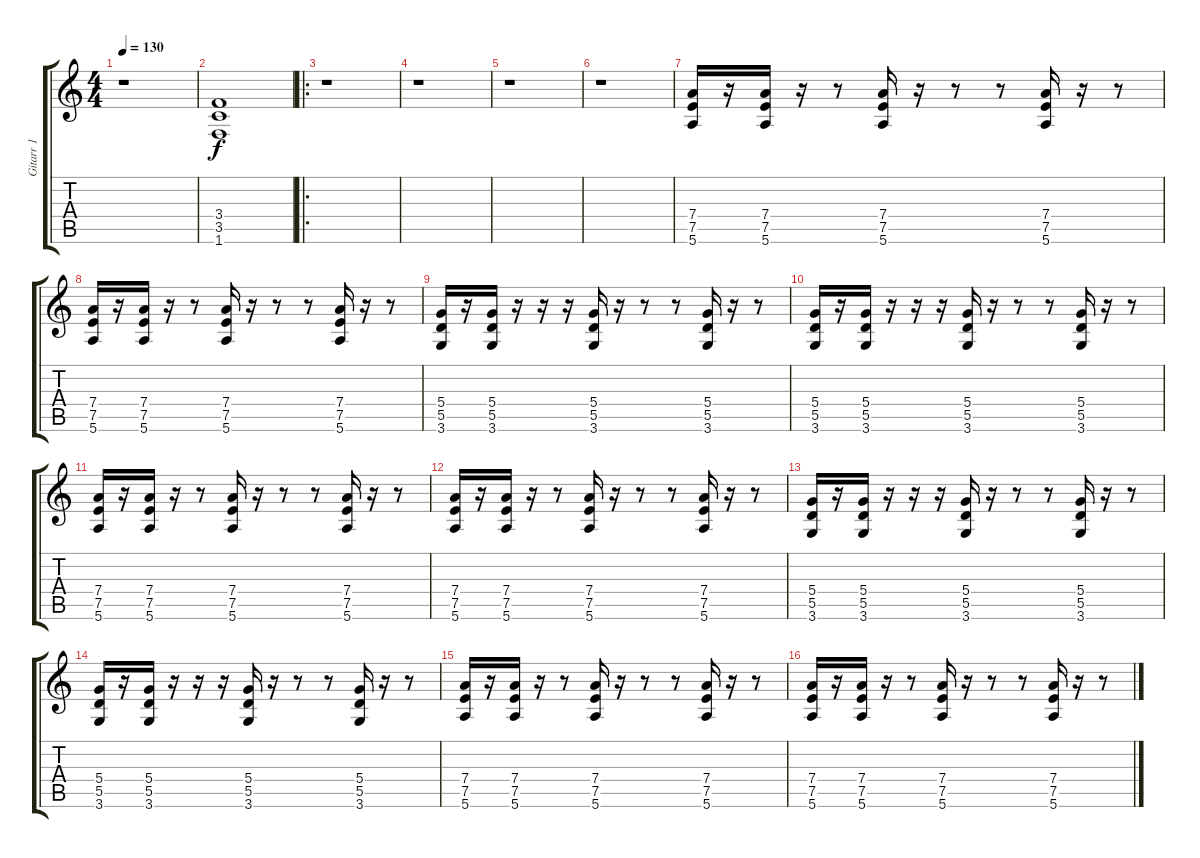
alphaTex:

\track ("Gitarr 1" "Gitarr 1") {instrument distortionguitar}
\staff {score tabs}
\tuning (E4 B3 G3 D3 A2 E2) {hide}
\ts (4 4)
\tempo 130
\clef g2
\ks c
r.1{dy f instrument distortionguitar} |
(3.4 3.5 1.6).1 |
\ro
r.1 |
r.1 |
r.1 |
r.1 |
(7.4 7.5 5.6).16 r.16 (7.4 7.5 5.6).16 r.16 r.8 (7.4 7.5 5.6).16 r.16 r.8 r.8 (7.4 7.5 5.6).16 r.16 r.8 |
(7.4 7.5 5.6).16 r.16 (7.4 7.5 5.6).16 r.16 r.8 (7.4 7.5 5.6).16 r.16 r.8 r.8 (7.4 7.5 5.6).16 r.16 r.8 |
(5.4 5.5 3.6).16 r.16 (5.4 5.5 3.6).16 r.16 r.16 r.16 (5.4 5.5 3.6).16 r.16 r.8 r.8 (5.4 5.5 3.6).16 r.16 r.8 |
(5.4 5.5 3.6).16 r.16 (5.4 5.5 3.6).16 r.16 r.16 r.16 (5.4 5.5 3.6).16 r.16 r.8 r.8 (5.4 5.5 3.6).16 r.16 r.8 |
(7.4 7.5 5.6).16 r.16 (7.4 7.5 5.6).16 r.16 r.8 (7.4 7.5 5.6).16 r.16 r.8 r.8 (7.4 7.5 5.6).16 r.16 r.8 |
(7.4 7.5 5.6).16 r.16 (7.4 7.5 5.6).16 r.16 r.8 (7.4 7.5 5.6).16 r.16 r.8 r.8 (7.4 7.5 5.6).16 r.16 r.8 |
(5.4 5.5 3.6).16 r.16 (5.4 5.5 3.6).16 r.16 r.16 r.16 (5.4 5.5 3.6).16 r.16 r.8 r.8 (5.4 5.5 3.6).16 r.16 r.8 |
(5.4 5.5 3.6).16 r.16 (5.4 5.5 3.6).16 r.16 r.16 r.16 (5.4 5.5 3.6).16 r.16 r.8 r.8 (5.4 5.5 3.6).16 r.16 r.8 |
(7.4 7.5 5.6).16 r.16 (7.4 7.5 5.6).16 r.16 r.8 (7.4 7.5 5.6).16 r.16 r.8 r.8 (7.4 7.5 5.6).16 r.16 r.8 |
(7.4 7.5 5.6).16 r.16 (7.4 7.5 5.6).16 r.16 r.8 (7.4 7.5 5.6).16 r.16 r.8 r.8 (7.4 7.5 5.6).16 r.16 r.8
